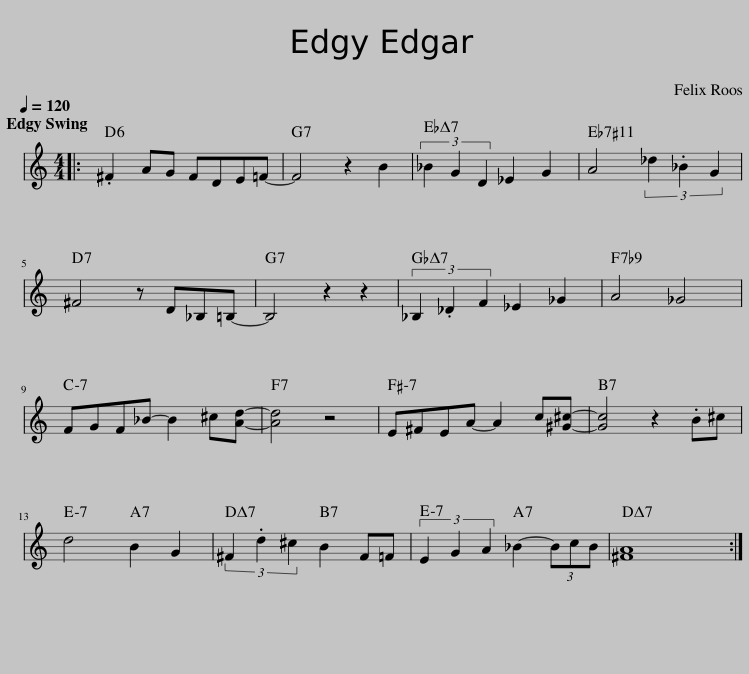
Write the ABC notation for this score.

X:1
%%score 1 { 2 | 3 }
L:1/8
Q:1/4=120
M:4/4
I:linebreak $
K:C
V:1 treble transpose=-2
V:2 treble
V:3 bass
V:1
[K:C]|: .^G2 BA GE^F=G- | G4 z2 ^c2 | (3c2 A2 E2 F2 A2 | B4 (3_e2 .c2 A2 |$ ^G4 z EC^C- | %5
 C4 z2 z2 | (3C2 ._E2 G2 F2 _A2 | B4 _A4 |$ GAGc- c2 ^d[Be]- | [Be]4 z4 | %10
 ^F^GFB- B2 d[^A^d]- | [Ad]4 z2 .^c^d |$ e4 ^c2 A2 | (3^G2 .e2 ^d2 ^c2 G=G | (3^F2 A2 B2 c2- (3cdc | %15
 [^GB]8 :| %16
V:2
|: B,7 B,- | B,8 | [DG]8 | [_DG]8 |$ [^F,C]7 =F,- | %5
 F,8 | F,8 | [A,_E]8 |$ [_B,_E]8 | [A,_E]8 | %10
 [A,E]8 | [A,^D]8 |$ [G,D]4 [G,^C]4 | [^F,C]4 [A,^D]4 | [DG]4 [^CG]4 | %15
 [B,^F]8 :| %16
V:3
|: D,8 | G,,8 | _E,8 | _E,8 |$ D,8 | %5
 G,,8 | _G,,8 | F,,8 |$ C,8 | F,,8 | %10
 ^F,,8 | B,,8 |$ E,4 A,,4 | D,4 B,,4 | E,4 A,,4 | %15
 D,8 :| %16
